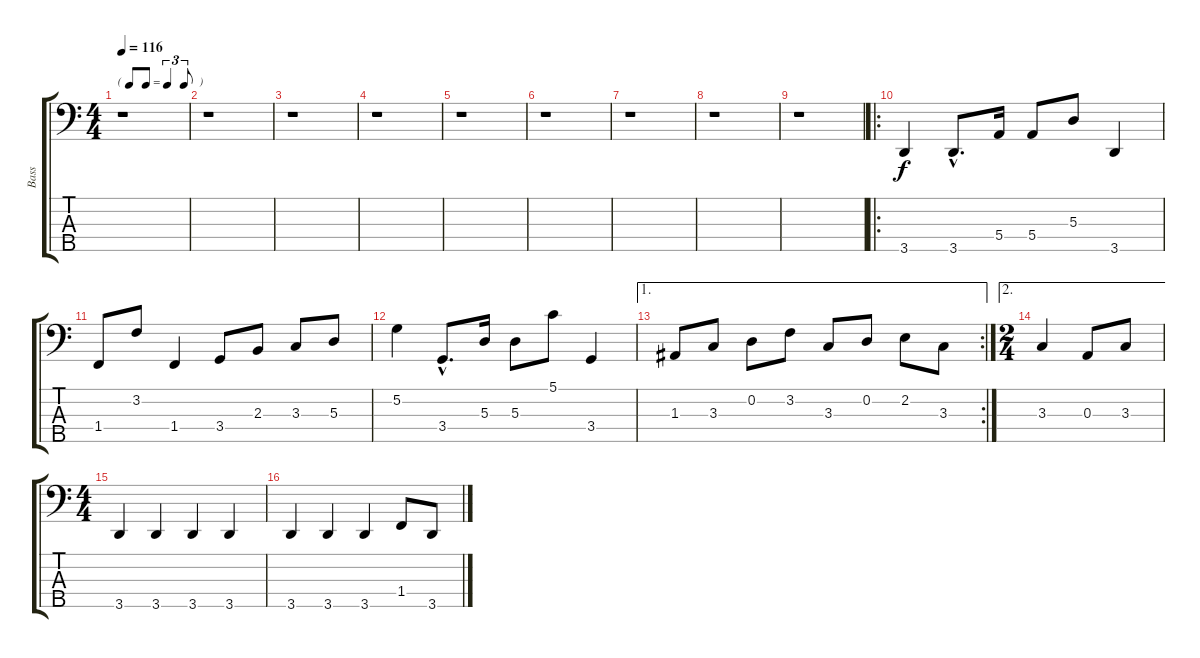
\track ("Bass" "Bass") {instrument electricbasspick}
\staff {score tabs}
\tuning (G2 D2 A1 E1 B0) {hide}
\ts (4 4)
\tf triplet8th
\tempo 116
\clef f4
\ks c
r.1{dy f} |
r.1 |
r.1 |
r.1 |
r.1 |
r.1 |
r.1 |
r.1 |
r.1 |
\ro
3.5.4 3.5{hac}.8{d} 5.4.16 5.4.8 5.3.8 3.5.4 |
1.4.8 3.2.8 1.4.4 3.4.8 2.3.8 3.3.8 5.3.8 |
5.2.4 3.4{hac}.8{d} 5.3.16 5.3.8 5.1.8 3.4.4 |
\ae 1
\rc 2
1.3.8 3.3.8 0.2.8 3.2.8 3.3.8 0.2.8 2.2.8 3.3.8 |
\ae 2
\ts (2 4)
3.3.4 0.3.8 3.3.8 |
\ts (4 4)
3.5.4 3.5.4 3.5.4 3.5.4 |
3.5.4 3.5.4 3.5.4 1.4.8 3.5.8
